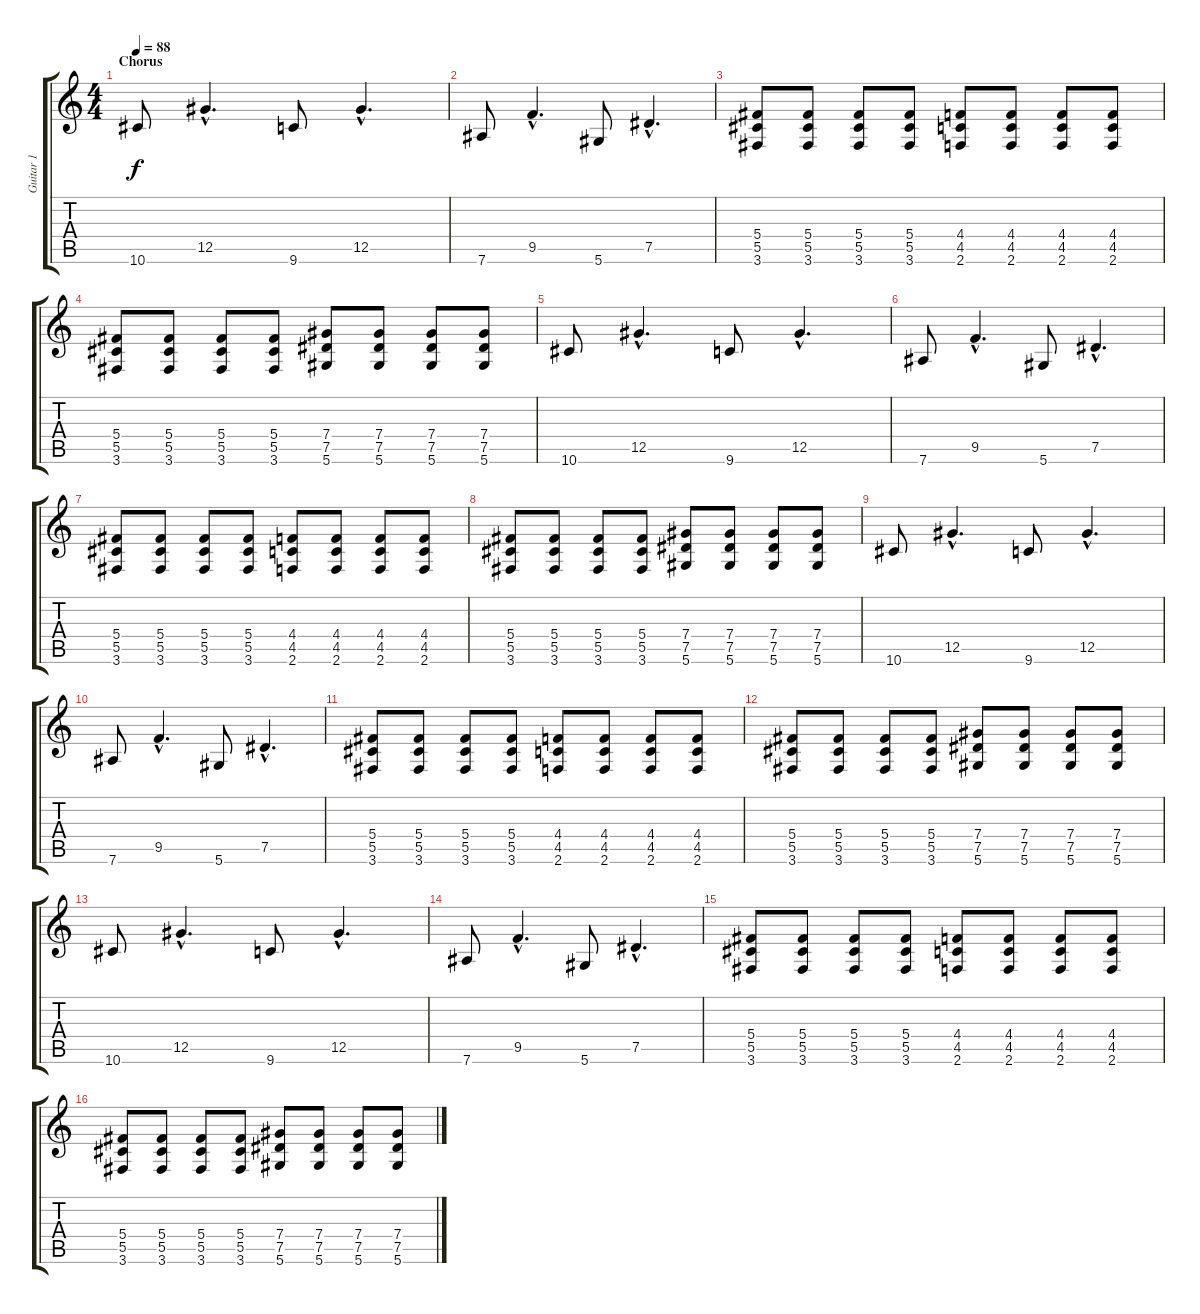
\track ("Guitar 1" "Guitar 1") {instrument electricguitarjazz}
\staff {score tabs}
\tuning (Eb4 Bb3 Gb3 Db3 Ab2 Eb2) {hide}
\ts (4 4)
\section ("" "Chorus")
\tempo 88
\clef g2
\ks c
10.6.8{dy f volume 10 instrument electricguitarjazz} 12.5{hac}.4{d} 9.6.8 12.5{hac}.4{d} |
7.6.8 9.5{hac}.4{d} 5.6.8 7.5{hac}.4{d} |
(5.4 5.5 3.6).8{volume 7 instrument overdrivenguitar} (5.4 5.5 3.6).8 (5.4 5.5 3.6).8 (5.4 5.5 3.6).8 (4.4 4.5 2.6).8 (4.4 4.5 2.6).8 (4.4 4.5 2.6).8 (4.4 4.5 2.6).8 |
(5.4 5.5 3.6).8 (5.4 5.5 3.6).8 (5.4 5.5 3.6).8 (5.4 5.5 3.6).8 (7.4 7.5 5.6).8 (7.4 7.5 5.6).8 (7.4 7.5 5.6).8 (7.4 7.5 5.6).8 |
10.6.8{volume 10 instrument electricguitarjazz} 12.5{hac}.4{d} 9.6.8 12.5{hac}.4{d} |
7.6.8 9.5{hac}.4{d} 5.6.8 7.5{hac}.4{d} |
(5.4 5.5 3.6).8{volume 7 instrument overdrivenguitar} (5.4 5.5 3.6).8 (5.4 5.5 3.6).8 (5.4 5.5 3.6).8 (4.4 4.5 2.6).8 (4.4 4.5 2.6).8 (4.4 4.5 2.6).8 (4.4 4.5 2.6).8 |
(5.4 5.5 3.6).8 (5.4 5.5 3.6).8 (5.4 5.5 3.6).8 (5.4 5.5 3.6).8 (7.4 7.5 5.6).8 (7.4 7.5 5.6).8 (7.4 7.5 5.6).8 (7.4 7.5 5.6).8 |
10.6.8{volume 10 instrument electricguitarjazz} 12.5{hac}.4{d} 9.6.8 12.5{hac}.4{d} |
7.6.8 9.5{hac}.4{d} 5.6.8 7.5{hac}.4{d} |
(5.4 5.5 3.6).8{volume 7 instrument overdrivenguitar} (5.4 5.5 3.6).8 (5.4 5.5 3.6).8 (5.4 5.5 3.6).8 (4.4 4.5 2.6).8 (4.4 4.5 2.6).8 (4.4 4.5 2.6).8 (4.4 4.5 2.6).8 |
(5.4 5.5 3.6).8 (5.4 5.5 3.6).8 (5.4 5.5 3.6).8 (5.4 5.5 3.6).8 (7.4 7.5 5.6).8 (7.4 7.5 5.6).8 (7.4 7.5 5.6).8 (7.4 7.5 5.6).8 |
10.6.8{volume 10 instrument electricguitarjazz} 12.5{hac}.4{d} 9.6.8 12.5{hac}.4{d} |
7.6.8 9.5{hac}.4{d} 5.6.8 7.5{hac}.4{d} |
(5.4 5.5 3.6).8{volume 9 instrument overdrivenguitar} (5.4 5.5 3.6).8 (5.4 5.5 3.6).8 (5.4 5.5 3.6).8 (4.4 4.5 2.6).8 (4.4 4.5 2.6).8 (4.4 4.5 2.6).8 (4.4 4.5 2.6).8 |
(5.4 5.5 3.6).8 (5.4 5.5 3.6).8 (5.4 5.5 3.6).8 (5.4 5.5 3.6).8 (7.4 7.5 5.6).8 (7.4 7.5 5.6).8 (7.4 7.5 5.6).8 (7.4 7.5 5.6).8
